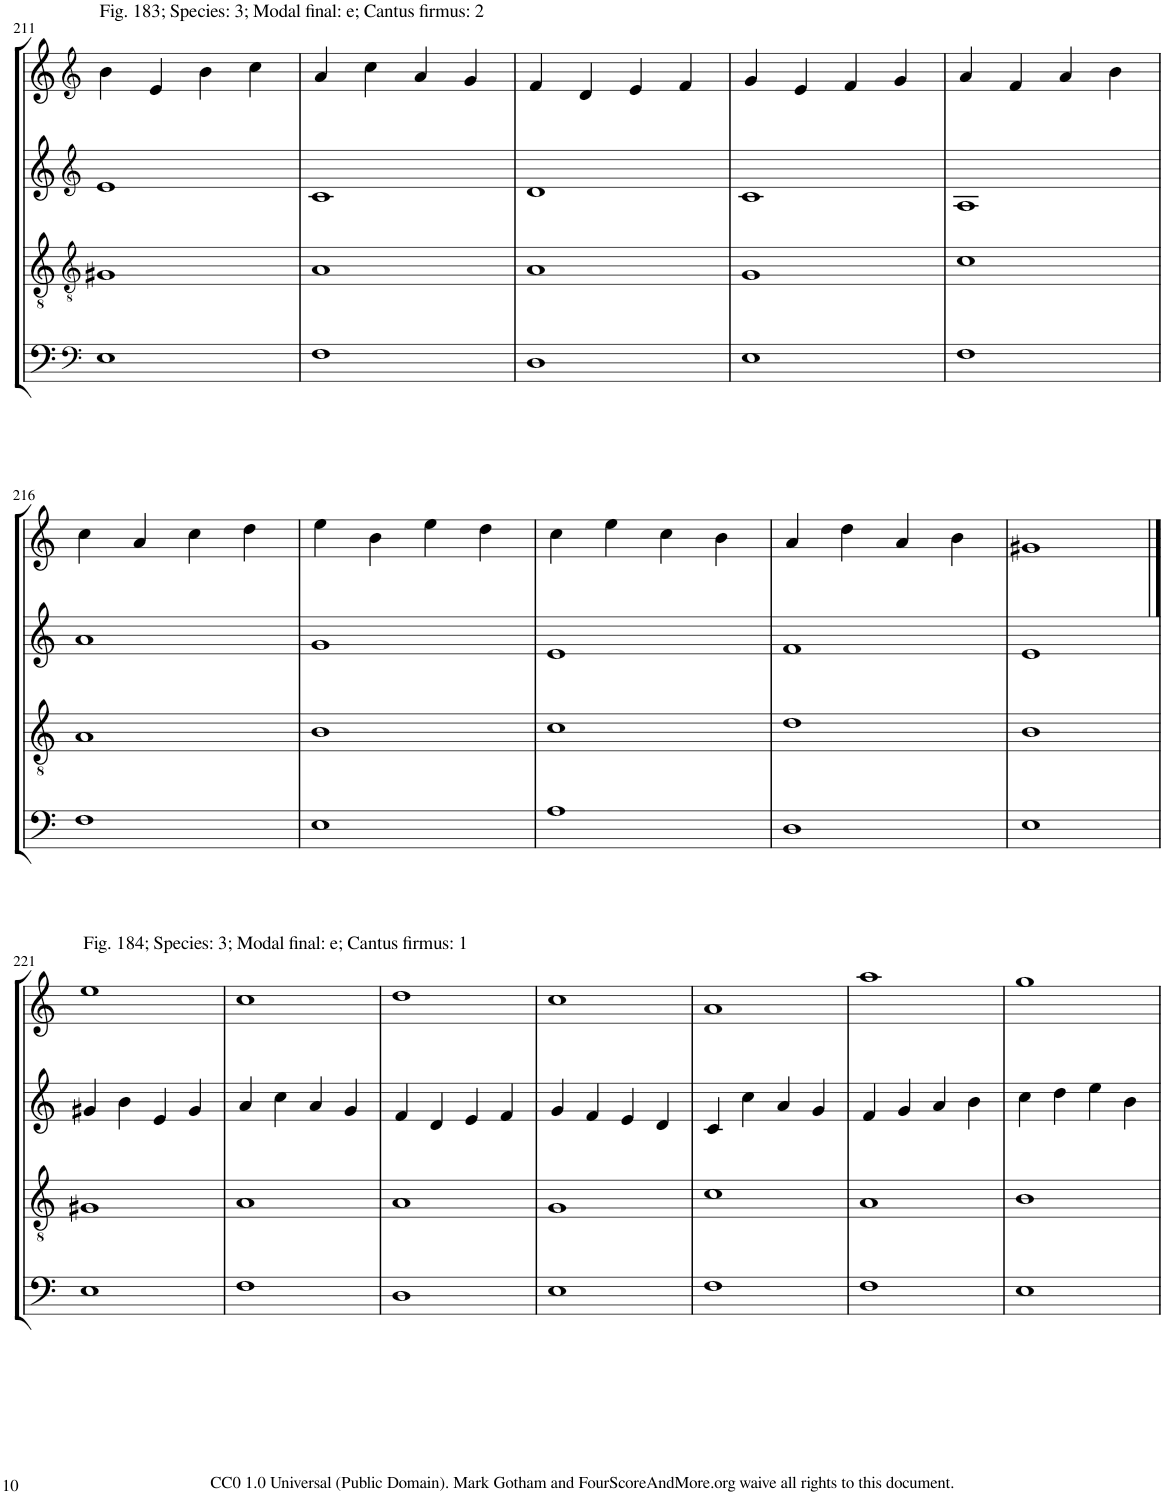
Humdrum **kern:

**kern	**kern	**kern	**kern
*part4	*part3	*part2	*part1
*staff4	*staff3	*staff2	*staff1
*I"Piano	*I"Piano	*I"Piano	*I"Piano
*I'Pno	*I'Pno	*I'Pno	*I'Pno
!!LO:PB:g=z
*clefF4	*clefGv2	*clefG2	*clefG2
*k[]	*k[]	*k[]	*k[]
*M4/4	*M4/4	*M4/4	*M4/4
=211	=211	=211	=211
!	!	!	!LO:TX:a:t=Fig. 183; Species&colon; 3; Modal final&colon; e; Cantus firmus&colon; 2
1E	1G#X	1e	4b\
.	.	.	4e/
.	.	.	4b\
.	.	.	4cc\
=212	=212	=212	=212
1F	1A	1c	4a/
.	.	.	4cc\
.	.	.	4a/
.	.	.	4g/
=213	=213	=213	=213
1D	1A	1d	4f/
.	.	.	4d/
.	.	.	4e/
.	.	.	4f/
=214	=214	=214	=214
1E	1G	1c	4g/
.	.	.	4e/
.	.	.	4f/
.	.	.	4g/
=215	=215	=215	=215
1F	1c	1A	4a/
.	.	.	4f/
.	.	.	4a/
.	.	.	4b\
!!LO:LB:g=z
=216	=216	=216	=216
1F	1A	1a	4cc\
.	.	.	4a/
.	.	.	4cc\
.	.	.	4dd\
=217	=217	=217	=217
1E	1B	1g	4ee\
.	.	.	4b\
.	.	.	4ee\
.	.	.	4dd\
=218	=218	=218	=218
1A	1c	1e	4cc\
.	.	.	4ee\
.	.	.	4cc\
.	.	.	4b\
=219	=219	=219	=219
1D	1d	1f	4a/
.	.	.	4dd\
.	.	.	4a/
.	.	.	4b\
=220	=220	=220	=220
1E	1B	1e	1g#X
!!LO:LB:g=z
==221	==221	==221	==221
!	!	!	!LO:TX:a:t=Fig. 184; Species&colon; 3; Modal final&colon; e; Cantus firmus&colon; 1
1E	1G#X	4g#X/	1ee
.	.	4b\	.
.	.	4e/	.
.	.	4g#/	.
=222	=222	=222	=222
1F	1A	4a/	1cc
.	.	4cc\	.
.	.	4a/	.
.	.	4g/	.
=223	=223	=223	=223
1D	1A	4f/	1dd
.	.	4d/	.
.	.	4e/	.
.	.	4f/	.
=224	=224	=224	=224
1E	1G	4g/	1cc
.	.	4f/	.
.	.	4e/	.
.	.	4d/	.
=225	=225	=225	=225
1F	1c	4c/	1a
.	.	4cc\	.
.	.	4a/	.
.	.	4g/	.
=226	=226	=226	=226
1F	1A	4f/	1aa
.	.	4g/	.
.	.	4a/	.
.	.	4b\	.
=227	=227	=227	=227
1E	1B	4cc\	1gg
.	.	4dd\	.
.	.	4ee\	.
.	.	4b\	.
=	=	=	=
*-	*-	*-	*-
